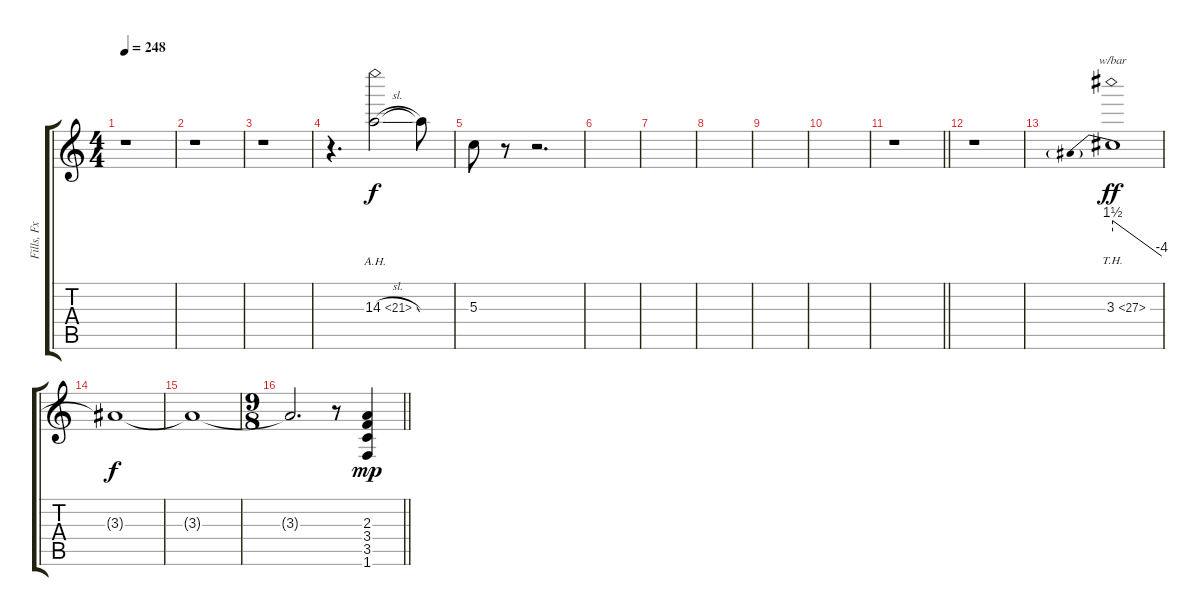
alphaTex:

\track ("Fills, Fx" "Fills, Fx") {instrument distortionguitar}
\staff {score tabs}
\tuning (E4 B3 G3 D3 A2 E2) {hide}
\ts (4 4)
\tempo 248
\clef g2
\ks c
r.1{dy f} |
r.1 |
r.1 |
r.4{d} 14.3{ah 7 sl}.2{volume 10 balance 16} 14.3{t}.8 |
5.3.8 r.8 r.2{d} |
|
|
|
|
|
\barLineRight lightlight
r.1 |
r.1 |
3.3{th 24}.1{tbe (predivedive default 0 6 60 -16) dy ff volume 8 balance 0} |
3.3{t}.1{dy f} |
3.3{t}.1 |
\ts (9 8)
\barLineRight lightlight
3.3{t}.2{d} r.8 (2.3 3.4 3.5 1.6).4{dy mp volume 10 balance 8 instrument gunshot}
